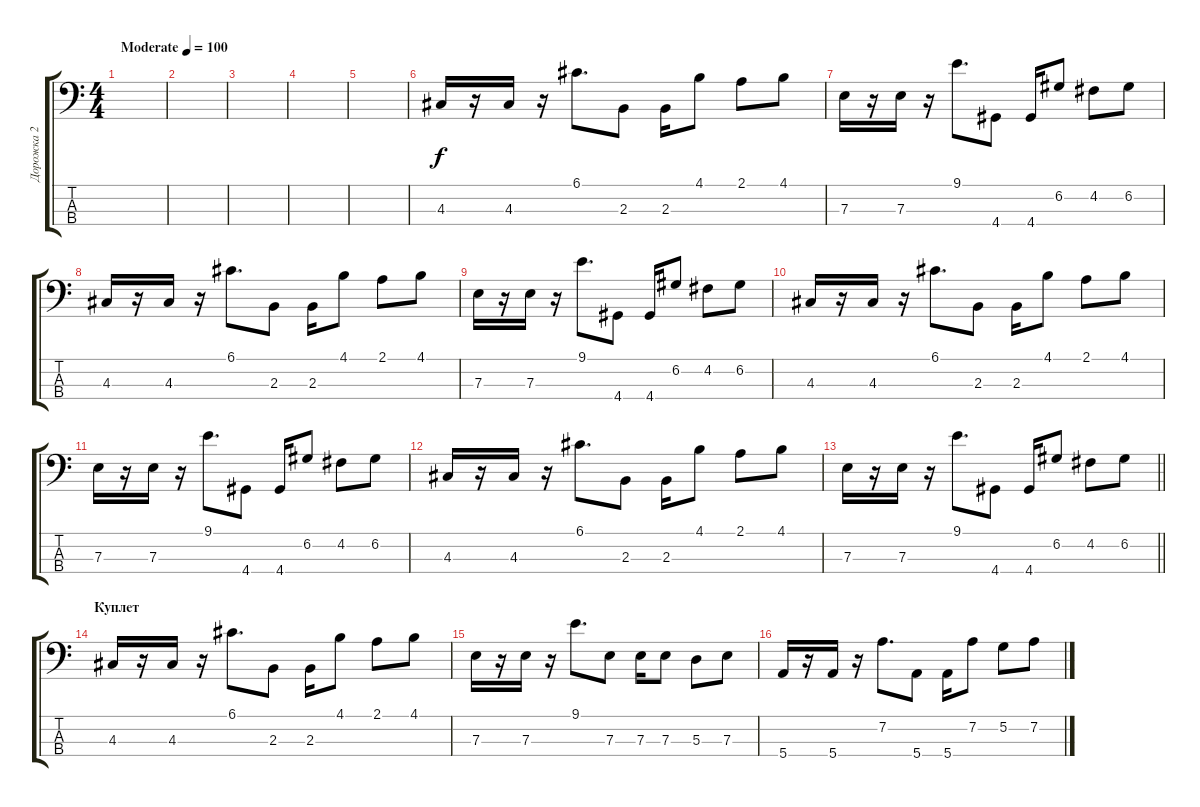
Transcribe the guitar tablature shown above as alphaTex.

\track ("Дорожка 2" "Дорожка 2") {instrument electricbasspick}
\staff {score tabs}
\tuning (G2 D2 A1 E1) {hide}
\ts (4 4)
\tempo (100 "Moderate")
\clef f4
\ks c
|
|
|
|
|
4.3.16 r.16 4.3.16 r.16 6.1.8{d} 2.3.8 2.3.16 4.1.8 2.1.8 4.1.8 |
7.3.16 r.16 7.3.16 r.16 9.1.8{d} 4.4.8 4.4.16 6.2.8 4.2.8 6.2.8 |
4.3.16 r.16 4.3.16 r.16 6.1.8{d} 2.3.8 2.3.16 4.1.8 2.1.8 4.1.8 |
7.3.16 r.16 7.3.16 r.16 9.1.8{d} 4.4.8 4.4.16 6.2.8 4.2.8 6.2.8 |
4.3.16 r.16 4.3.16 r.16 6.1.8{d} 2.3.8 2.3.16 4.1.8 2.1.8 4.1.8 |
7.3.16 r.16 7.3.16 r.16 9.1.8{d} 4.4.8 4.4.16 6.2.8 4.2.8 6.2.8 |
4.3.16 r.16 4.3.16 r.16 6.1.8{d} 2.3.8 2.3.16 4.1.8 2.1.8 4.1.8 |
\barLineRight lightlight
7.3.16 r.16 7.3.16 r.16 9.1.8{d} 4.4.8 4.4.16 6.2.8 4.2.8 6.2.8 |
\section ("" "Куплет")
4.3.16 r.16 4.3.16 r.16 6.1.8{d} 2.3.8 2.3.16 4.1.8 2.1.8 4.1.8 |
7.3.16 r.16 7.3.16 r.16 9.1.8{d} 7.3.8 7.3.16 7.3.8 5.3.8 7.3.8 |
5.4.16 r.16 5.4.16 r.16 7.2.8{d} 5.4.8 5.4.16 7.2.8 5.2.8 7.2.8
